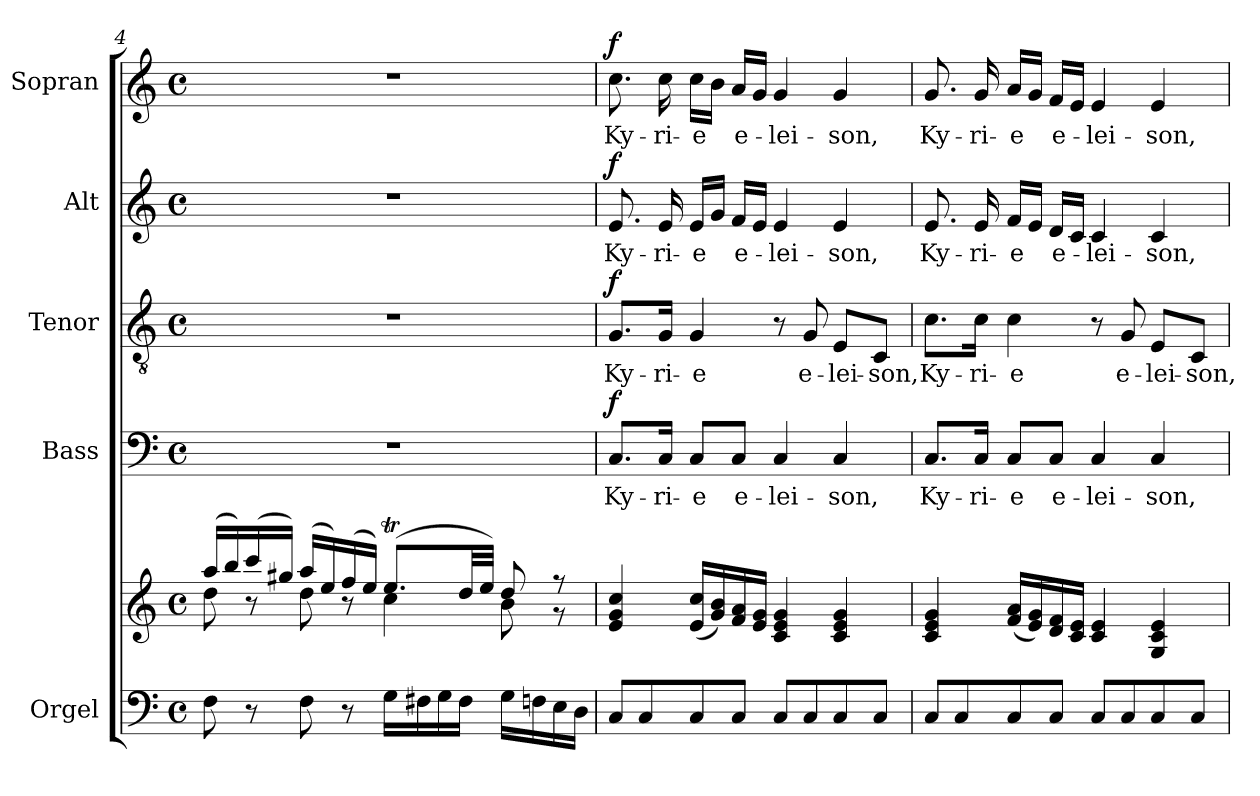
**kern	**kern	**kern	**text	**dynam	**kern	**text	**dynam	**kern	**text	**dynam	**kern	**text	**dynam
*part5	*part5	*part4	*part4	*part4	*part3	*part3	*part3	*part2	*part2	*part2	*part1	*part1	*part1
*staff6	*staff5	*staff4	*staff4	*staff4	*staff3	*staff3	*staff3	*staff2	*staff2	*staff2	*staff1	*staff1	*staff1
*I"Orgel	*	*I"Bass	*	*	*I"Tenor	*	*	*I"Alt	*	*	*I"Sopran	*	*
*	*	*I'B.	*	*	*I'T.	*	*	*I'A.	*	*	*I'S.	*	*
!!LO:LB:g=z
*clefF4	*clefG2	*clefF4	*	*	*clefGv2	*	*	*clefG2	*	*	*clefG2	*	*
*k[]	*k[]	*k[]	*	*	*k[]	*	*	*k[]	*	*	*k[]	*	*
*C:	*C:	*C:	*	*	*C:	*	*	*C:	*	*	*C:	*	*
*M4/4	*M4/4	*M4/4	*	*	*M4/4	*	*	*M4/4	*	*	*M4/4	*	*
*met(c)	*met(c)	*met(c)	*	*	*met(c)	*	*	*met(c)	*	*	*met(c)	*	*
=4	=4	=4	=4	=4	=4	=4	=4	=4	=4	=4	=4	=4	=4
*	*^	*	*	*	*	*	*	*	*	*	*	*	*
8F\	(>16aa/LL	8dd\	1r	.	.	1r	.	.	1r	.	.	1r	.	.
.	16bb/)	.	.	.	.	.	.	.	.	.	.	.	.	.
8r	(>16ccc/	8ra	.	.	.	.	.	.	.	.	.	.	.	.
.	16gg#X/JJ)	.	.	.	.	.	.	.	.	.	.	.	.	.
8F\	(>16aa/LL	8dd\	.	.	.	.	.	.	.	.	.	.	.	.
.	16ee/)	.	.	.	.	.	.	.	.	.	.	.	.	.
8r	(>16ff/	8ra	.	.	.	.	.	.	.	.	.	.	.	.
.	16ee/JJ)	.	.	.	.	.	.	.	.	.	.	.	.	.
16G\LL	(>8.eet/L	4cc\	.	.	.	.	.	.	.	.	.	.	.	.
16F#X\	.	.	.	.	.	.	.	.	.	.	.	.	.	.
16G\	.	.	.	.	.	.	.	.	.	.	.	.	.	.
16F#\JJ	32dd/LL	.	.	.	.	.	.	.	.	.	.	.	.	.
.	32ee/JJJ)	.	.	.	.	.	.	.	.	.	.	.	.	.
16G\LL	8dd/	8b\	.	.	.	.	.	.	.	.	.	.	.	.
16Fn\	.	.	.	.	.	.	.	.	.	.	.	.	.	.
16E\	8r	8r	.	.	.	.	.	.	.	.	.	.	.	.
16D\JJ	.	.	.	.	.	.	.	.	.	.	.	.	.	.
*	*v	*v	*	*	*	*	*	*	*	*	*	*	*	*
=5	=5	=5	=5	=5	=5	=5	=5	=5	=5	=5	=5	=5	=5
!	!	!	!LO:LY:b	!LO:DY:a	!	!LO:LY:b	!LO:DY:a	!	!LO:LY:b	!LO:DY:a	!	!LO:LY:b	!LO:DY:a
8C/L	4e/ 4g/ 4cc/	8.C/L	Ky-	f	8.G/L	Ky-	f	8.e/	Ky-	f	8.cc\	Ky-	f
8C/	.	.	.	.	.	.	.	.	.	.	.	.	.
!	!	!	!LO:LY:b	!	!	!LO:LY:b	!	!	!LO:LY:b	!	!	!LO:LY:b	!
.	.	16C/Jk	-ri-	.	16G/Jk	-ri-	.	16e/	-ri-	.	16cc\	-ri-	.
!	!	!	!LO:LY:b	!	!	!LO:LY:b	!	!	!LO:LY:b	!	!	!LO:LY:b	!
8C/	(<16e/ 16cc/LL	8C/L	-e	.	4G/	-e	.	16e/LL	-e	.	16cc\LL	-e	.
.	16g/ 16b/)	.	.	.	.	.	.	16g/JJ	.	.	16b\JJ	.	.
!	!	!	!LO:LY:b	!	!	!	!	!	!LO:LY:b	!	!	!LO:LY:b	!
8C/J	16f/ 16a/	8C/J	e-	.	.	.	.	16f/LL	e-	.	16a/LL	e-	.
.	16e/ 16g/JJ	.	.	.	.	.	.	16e/JJ	.	.	16g/JJ	.	.
!	!	!	!LO:LY:b	!	!	!	!	!	!LO:LY:b	!	!	!LO:LY:b	!
8C/L	4c/ 4e/ 4g/	4C/	-lei-	.	8r	.	.	4e/	-lei-	.	4g/	-lei-	.
!	!	!	!	!	!	!LO:LY:b	!	!	!	!	!	!	!
8C/	.	.	.	.	8G/	e-	.	.	.	.	.	.	.
!	!	!	!LO:LY:b	!	!	!LO:LY:b	!	!	!LO:LY:b	!	!	!LO:LY:b	!
8C/	4c/ 4e/ 4g/	4C/	-son,	.	8E/L	-lei-	.	4e/	-son,	.	4g/	-son,	.
!	!	!	!	!	!	!LO:LY:b	!	!	!	!	!	!	!
8C/J	.	.	.	.	8C/J	-son,	.	.	.	.	.	.	.
=6	=6	=6	=6	=6	=6	=6	=6	=6	=6	=6	=6	=6	=6
!	!	!	!LO:LY:b	!	!	!LO:LY:b	!	!	!LO:LY:b	!	!	!LO:LY:b	!
8C/L	4c/ 4e/ 4g/	8.C/L	Ky-	.	8.c\L	Ky-	.	8.e/	Ky-	.	8.g/	Ky-	.
8C/	.	.	.	.	.	.	.	.	.	.	.	.	.
!	!	!	!LO:LY:b	!	!	!LO:LY:b	!	!	!LO:LY:b	!	!	!LO:LY:b	!
.	.	16C/Jk	-ri-	.	16c\Jk	-ri-	.	16e/	-ri-	.	16g/	-ri-	.
!	!	!	!LO:LY:b	!	!	!LO:LY:b	!	!	!LO:LY:b	!	!	!LO:LY:b	!
8C/	(<16f/ 16a/LL	8C/L	-e	.	4c\	-e	.	16f/LL	-e	.	16a/LL	-e	.
.	16e/ 16g/)	.	.	.	.	.	.	16e/JJ	.	.	16g/JJ	.	.
!	!	!	!LO:LY:b	!	!	!	!	!	!LO:LY:b	!	!	!LO:LY:b	!
8C/J	16d/ 16f/	8C/J	e-	.	.	.	.	16d/LL	e-	.	16f/LL	e-	.
.	16c/ 16e/JJ	.	.	.	.	.	.	16c/JJ	.	.	16e/JJ	.	.
!	!	!	!LO:LY:b	!	!	!	!	!	!LO:LY:b	!	!	!LO:LY:b	!
8C/L	4c/ 4e/	4C/	-lei-	.	8r	.	.	4c/	-lei-	.	4e/	-lei-	.
!	!	!	!	!	!	!LO:LY:b	!	!	!	!	!	!	!
8C/	.	.	.	.	8G/	e-	.	.	.	.	.	.	.
!	!	!	!LO:LY:b	!	!	!LO:LY:b	!	!	!LO:LY:b	!	!	!LO:LY:b	!
8C/	4G/ 4c/ 4e/	4C/	-son,	.	8E/L	-lei-	.	4c/	-son,	.	4e/	-son,	.
!	!	!	!	!	!	!LO:LY:b	!	!	!	!	!	!	!
8C/J	.	.	.	.	8C/J	-son,	.	.	.	.	.	.	.
=	=	=	=	=	=	=	=	=	=	=	=	=	=
*-	*-	*-	*-	*-	*-	*-	*-	*-	*-	*-	*-	*-	*-
